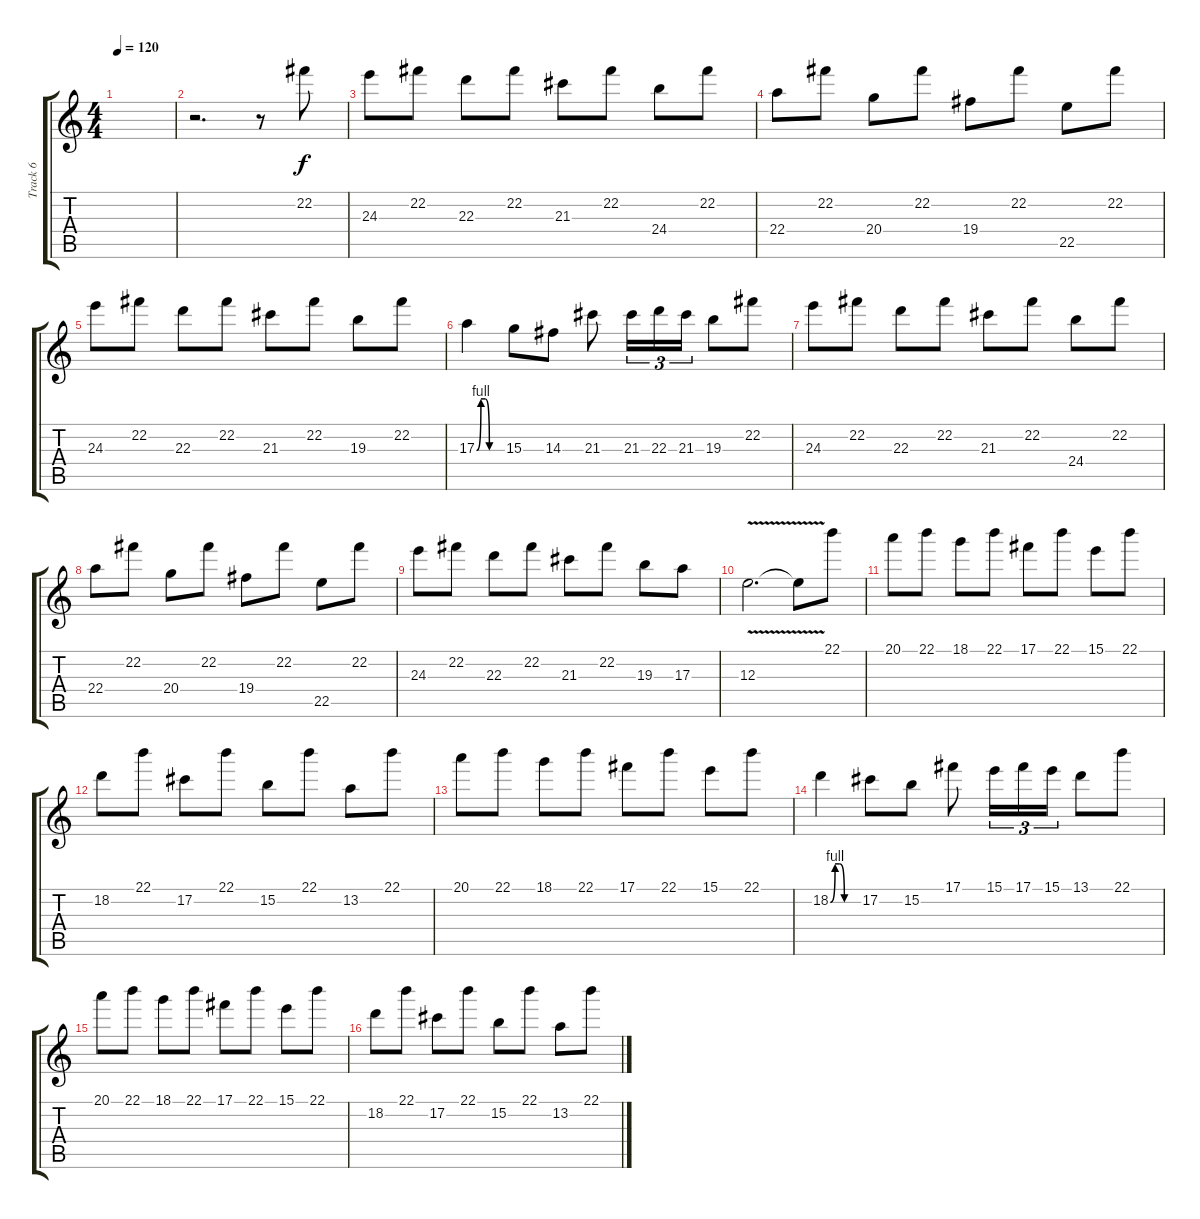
\track ("Track 6" "Track 6") {instrument distortionguitar}
\staff {score tabs}
\tuning (Db4 Ab3 E3 B2 Gb2 B1) {hide}
\ts (4 4)
\tempo 120
\clef g2
\ks c
|
r.2{d} r.8 22.2.8 |
24.3.8 22.2.8 22.3.8 22.2.8 21.3.8 22.2.8 24.4.8 22.2.8 |
22.4.8 22.2.8 20.4.8 22.2.8 19.4.8 22.2.8 22.5.8 22.2.8 |
24.3.8 22.2.8 22.3.8 22.2.8 21.3.8 22.2.8 19.3.8 22.2.8 |
17.3{be (custom 0 0 10 4 20 4 30 0 60 0)}.4 15.3.8 14.3.8 21.3.8 21.3.16{tu (3 2)} 22.3.16{tu (3 2)} 21.3.16{tu (3 2)} 19.3.8 22.2.8 |
24.3.8 22.2.8 22.3.8 22.2.8 21.3.8 22.2.8 24.4.8 22.2.8 |
22.4.8 22.2.8 20.4.8 22.2.8 19.4.8 22.2.8 22.5.8 22.2.8 |
24.3.8 22.2.8 22.3.8 22.2.8 21.3.8 22.2.8 19.3.8 17.3.8 |
12.3{v}.2{d} 12.3{t}.8 22.1.8 |
20.1.8 22.1.8 18.1.8 22.1.8 17.1.8 22.1.8 15.1.8 22.1.8 |
18.2.8 22.1.8 17.2.8 22.1.8 15.2.8 22.1.8 13.2.8 22.1.8 |
20.1.8 22.1.8 18.1.8 22.1.8 17.1.8 22.1.8 15.1.8 22.1.8 |
18.2{be (custom 0 0 10 4 20 4 30 0 60 0)}.4 17.2.8 15.2.8 17.1.8 15.1.16{tu (3 2)} 17.1.16{tu (3 2)} 15.1.16{tu (3 2)} 13.1.8 22.1.8 |
20.1.8 22.1.8 18.1.8 22.1.8 17.1.8 22.1.8 15.1.8 22.1.8 |
18.2.8 22.1.8 17.2.8 22.1.8 15.2.8 22.1.8 13.2.8 22.1.8
